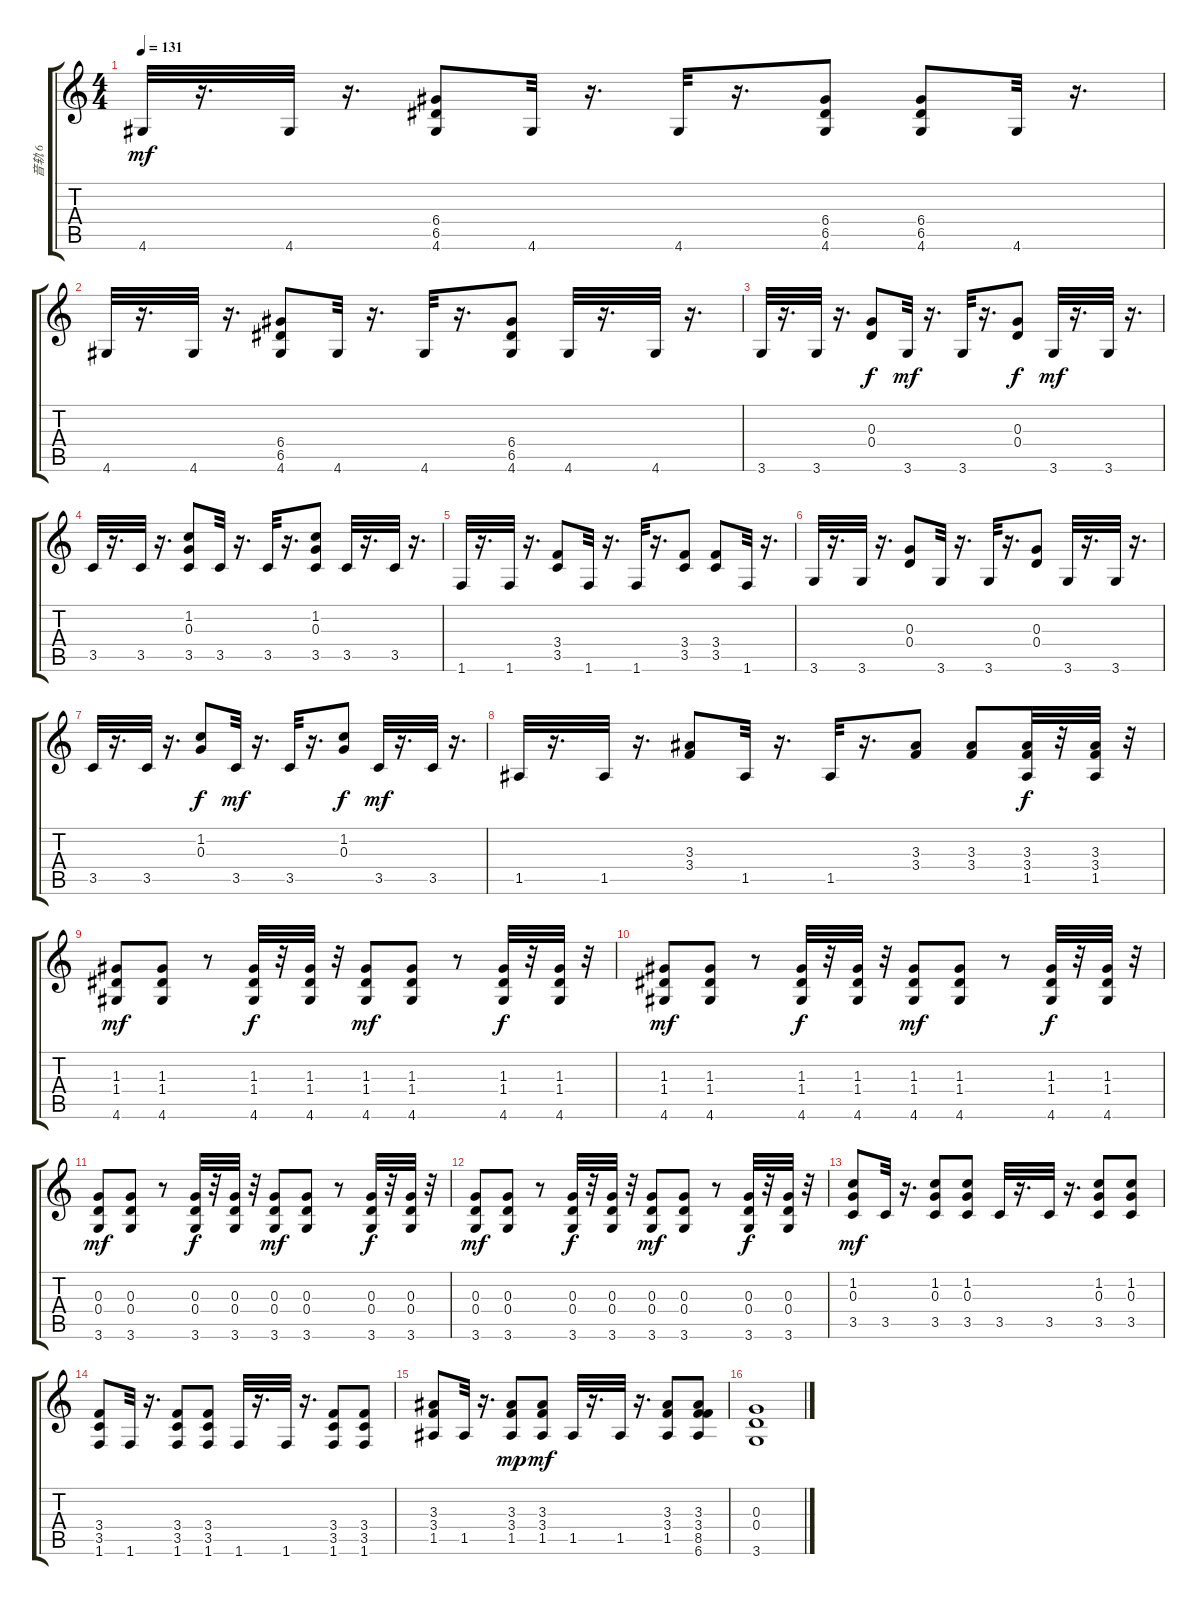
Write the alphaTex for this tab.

\track ("音轨 6" "音轨 6") {instrument distortionguitar}
\staff {score tabs}
\tuning (E4 B3 G3 D3 A2 E2) {hide}
\ts (4 4)
\tempo 131
\clef g2
\ks c
4.6.32{dy mf} r.16{d} 4.6.32 r.16{d} (6.4 6.5 4.6).8 4.6.32 r.16{d} 4.6.32 r.16{d} (6.4 6.5 4.6).8 (6.4 6.5 4.6).8 4.6.32 r.16{d} |
4.6.32 r.16{d} 4.6.32 r.16{d} (6.4 6.5 4.6).8 4.6.32 r.16{d} 4.6.32 r.16{d} (6.4 6.5 4.6).8 4.6.32 r.16{d} 4.6.32 r.16{d} |
3.6.32 r.16{d} 3.6.32 r.16{d} (0.3 0.4).8{dy f} 3.6.32{dy mf} r.16{d} 3.6.32 r.16{d} (0.3 0.4).8{dy f} 3.6.32{dy mf} r.16{d} 3.6.32 r.16{d} |
3.5.32 r.16{d} 3.5.32 r.16{d} (1.2 0.3 3.5).8 3.5.32 r.16{d} 3.5.32 r.16{d} (1.2 0.3 3.5).8 3.5.32 r.16{d} 3.5.32 r.16{d} |
1.6.32 r.16{d} 1.6.32 r.16{d} (3.4 3.5).8 1.6.32 r.16{d} 1.6.32 r.16{d} (3.4 3.5).8 (3.4 3.5).8 1.6.32 r.16{d} |
3.6.32 r.16{d} 3.6.32 r.16{d} (0.3 0.4).8 3.6.32 r.16{d} 3.6.32 r.16{d} (0.3 0.4).8 3.6.32 r.16{d} 3.6.32 r.16{d} |
3.5.32 r.16{d} 3.5.32 r.16{d} (1.2 0.3).8{dy f} 3.5.32{dy mf} r.16{d} 3.5.32 r.16{d} (1.2 0.3).8{dy f} 3.5.32{dy mf} r.16{d} 3.5.32 r.16{d} |
1.5.32 r.16{d} 1.5.32 r.16{d} (3.3 3.4).8 1.5.32 r.16{d} 1.5.32 r.16{d} (3.3 3.4).8 (3.3 3.4).8 (3.3 3.4 1.5).32{dy f} r.32 (3.3 3.4 1.5).32 r.32 |
(1.3 1.4 4.6).8{dy mf} (1.3 1.4 4.6).8 r.8 (1.3 1.4 4.6).32{dy f} r.32 (1.3 1.4 4.6).32 r.32 (1.3 1.4 4.6).8{dy mf} (1.3 1.4 4.6).8 r.8 (1.3 1.4 4.6).32{dy f} r.32 (1.3 1.4 4.6).32 r.32 |
(1.3 1.4 4.6).8{dy mf} (1.3 1.4 4.6).8 r.8 (1.3 1.4 4.6).32{dy f} r.32 (1.3 1.4 4.6).32 r.32 (1.3 1.4 4.6).8{dy mf} (1.3 1.4 4.6).8 r.8 (1.3 1.4 4.6).32{dy f} r.32 (1.3 1.4 4.6).32 r.32 |
(0.3 0.4 3.6).8{dy mf} (0.3 0.4 3.6).8 r.8 (0.3 0.4 3.6).32{dy f} r.32 (0.3 0.4 3.6).32 r.32 (0.3 0.4 3.6).8{dy mf} (0.3 0.4 3.6).8 r.8 (0.3 0.4 3.6).32{dy f} r.32 (0.3 0.4 3.6).32 r.32 |
(0.3 0.4 3.6).8{dy mf} (0.3 0.4 3.6).8 r.8 (0.3 0.4 3.6).32{dy f} r.32 (0.3 0.4 3.6).32 r.32 (0.3 0.4 3.6).8{dy mf} (0.3 0.4 3.6).8 r.8 (0.3 0.4 3.6).32{dy f} r.32 (0.3 0.4 3.6).32 r.32 |
(1.2 0.3 3.5).8{dy mf} 3.5.32 r.16{d} (1.2 0.3 3.5).8 (1.2 0.3 3.5).8 3.5.32 r.16{d} 3.5.32 r.16{d} (1.2 0.3 3.5).8 (1.2 0.3 3.5).8 |
(3.4 3.5 1.6).8 1.6.32 r.16{d} (3.4 3.5 1.6).8 (3.4 3.5 1.6).8 1.6.32 r.16{d} 1.6.32 r.16{d} (3.4 3.5 1.6).8 (3.4 3.5 1.6).8 |
(3.3 3.4 1.5).8 1.5.32 r.16{d} (3.3 3.4 1.5).8{dy mp} (3.3 3.4 1.5).8{dy mf} 1.5.32 r.16{d} 1.5.32 r.16{d} (3.3 3.4 1.5).8 (3.3 3.4 8.5 6.6).8 |
(0.3 0.4 3.6).1
